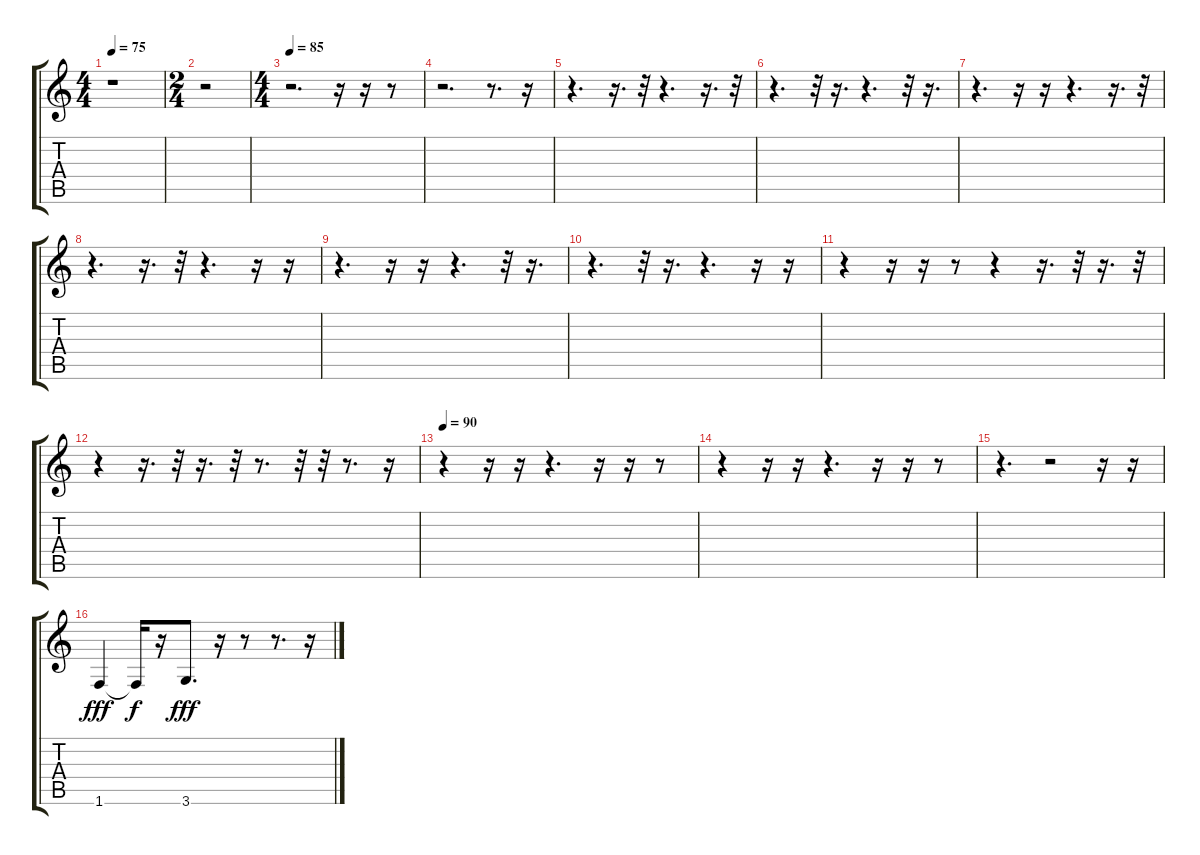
\track "" {instrument electricbassfinger}
\staff {score tabs}
\tuning (E4 B3 G3 D3 A2 E2) {hide}
\ts (4 4)
\tempo 75
\clef g2
\ks c
r.1{dy f} |
\ts (2 4)
r.2 |
\ts (4 4)
\tempo 85
r.2{d} r.16 r.16 r.8 |
r.2{d} r.8{d} r.16 |
r.4{d} r.16{d} r.32 r.4{d} r.16{d} r.32 |
r.4{d} r.32 r.16{d} r.4{d} r.32 r.16{d} |
r.4{d} r.16 r.16 r.4{d} r.16{d} r.32 |
r.4{d} r.16{d} r.32 r.4{d} r.16 r.16 |
r.4{d} r.16 r.16 r.4{d} r.32 r.16{d} |
r.4{d} r.32 r.16{d} r.4{d} r.16 r.16 |
r.4 r.16 r.16 r.8 r.4 r.16{d} r.32 r.16{d} r.32 |
r.4 r.16{d} r.32 r.16{d} r.32 r.8{d} r.32 r.32 r.8{d} r.16 |
\tempo 90
r.4 r.16 r.16 r.4{d} r.16 r.16 r.8 |
r.4 r.16 r.16 r.4{d} r.16 r.16 r.8 |
r.4{d} r.2 r.16 r.16 |
1.6.4{dy fff} 1.6{t}.16{dy f} r.16 3.6.8{d dy fff} r.16 r.8 r.8{d} r.16
